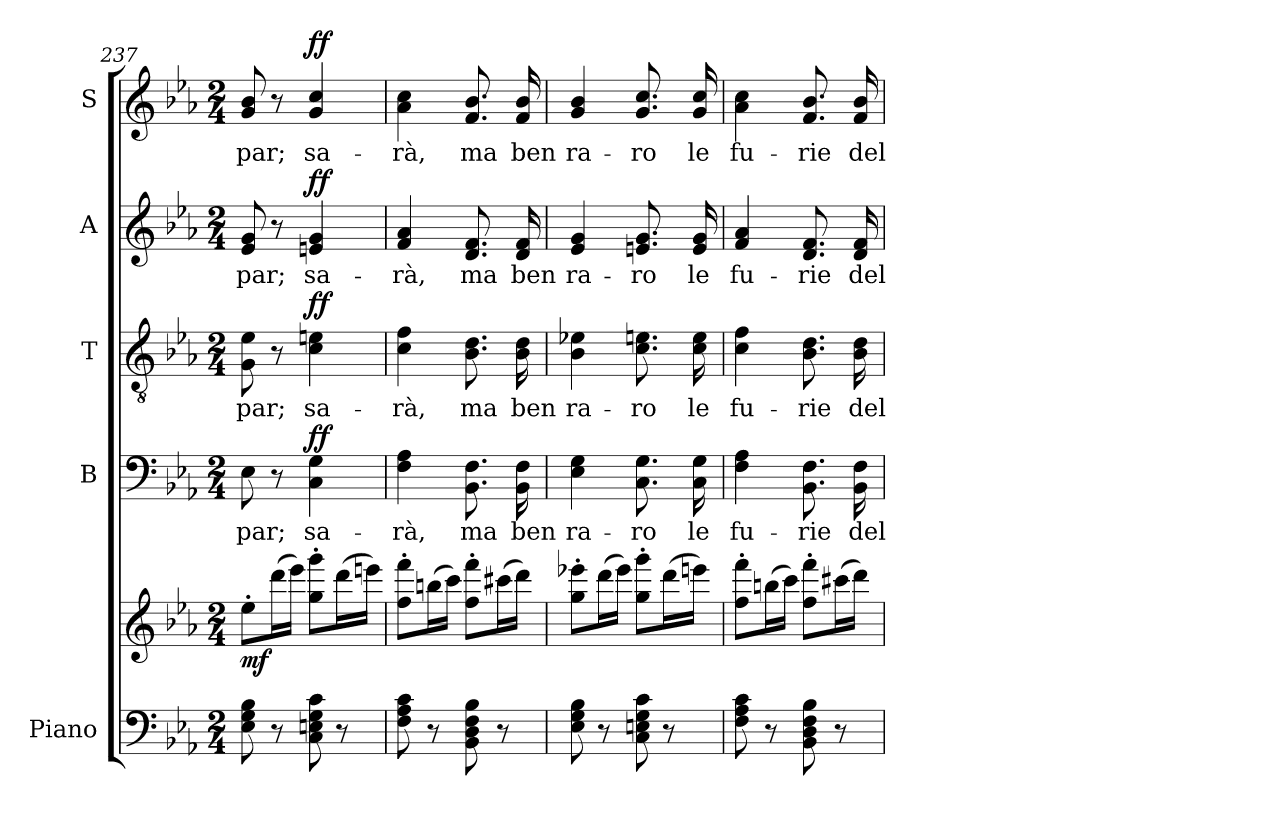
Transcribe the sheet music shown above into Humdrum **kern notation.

**kern	**kern	**dynam	**kern	**text	**dynam	**kern	**text	**dynam	**kern	**text	**dynam	**kern	**text	**dynam
*part5	*part5	*part5	*part4	*part4	*part4	*part3	*part3	*part3	*part2	*part2	*part2	*part1	*part1	*part1
*staff6	*staff5	*staff5/6	*staff4	*staff4	*staff4	*staff3	*staff3	*staff3	*staff2	*staff2	*staff2	*staff1	*staff1	*staff1
*I"Piano	*	*	*I"B	*	*	*I"T	*	*	*I"A	*	*	*I"S	*	*
*I'Pno	*	*	*I'B	*	*	*I'T	*	*	*I'A	*	*	*I'S	*	*
*clefF4	*clefG2	*	*clefF4	*	*	*clefGv2	*	*	*clefG2	*	*	*clefG2	*	*
*k[b-e-a-]	*k[b-e-a-]	*	*k[b-e-a-]	*	*	*k[b-e-a-]	*	*	*k[b-e-a-]	*	*	*k[b-e-a-]	*	*
*M2/4	*M2/4	*	*M2/4	*	*	*M2/4	*	*	*M2/4	*	*	*M2/4	*	*
=237	=237	=237	=237	=237	=237	=237	=237	=237	=237	=237	=237	=237	=237	=237
!	!	!LO:DY:b	!	!LO:LY:b	!	!	!LO:LY:b	!	!	!LO:LY:b	!	!	!LO:LY:b	!
8E-\ 8G\ 8B-\	8ee-'\L	mf	8E-\	-par;	.	8G!\ 8e-\	-par;	.	8e-/ 8g!/	-par;	.	8g!/ 8b-/	-par;	.
8r	(>16ddd\L	.	8r	.	.	8r	.	.	8r	.	.	8r	.	.
.	16eee-\JJ)	.	.	.	.	.	.	.	.	.	.	.	.	.
!	!	!	!	!LO:LY:b	!LO:DY:a	!	!LO:LY:b	!LO:DY:a	!	!LO:LY:b	!LO:DY:a	!	!LO:LY:b	!LO:DY:a
8C\ 8En\ 8G\ 8c\	8gg\' 8ggg\'L	.	4C\ 4G!\	sa-	ff	4c!\ 4en\	sa-	ff	4en/ 4g!/	sa-	ff	4g!/ 4cc/	sa-	ff
8r	(>16ddd\L	.	.	.	.	.	.	.	.	.	.	.	.	.
.	16eeen\JJ)	.	.	.	.	.	.	.	.	.	.	.	.	.
!!LO:LB:g=z
=238	=238	=238	=238	=238	=238	=238	=238	=238	=238	=238	=238	=238	=238	=238
!	!	!	!	!LO:LY:b	!	!	!LO:LY:b	!	!	!LO:LY:b	!	!	!LO:LY:b	!
8F\ 8A-\ 8c\	8ff\' 8fff\'L	.	4F\ 4A-!\	-rà,	.	4c!\ 4f\	-rà,	.	4f/ 4a-!/	-rà,	.	4a-!\ 4cc\	-rà,	.
8r	(>16bbn\L	.	.	.	.	.	.	.	.	.	.	.	.	.
.	16ccc\JJ)	.	.	.	.	.	.	.	.	.	.	.	.	.
!	!	!	!	!LO:LY:b	!	!	!LO:LY:b	!	!	!LO:LY:b	!	!	!LO:LY:b	!
8BB-\ 8D\ 8F\ 8B-\	8ff\' 8fff\'L	.	8.BB-\ 8.F!\	ma	.	8.B-!\ 8.d\	ma	.	8.d/ 8.f!/	ma	.	8.f!/ 8.b-/	ma	.
8r	(>16ccc#X\L	.	.	.	.	.	.	.	.	.	.	.	.	.
!	!	!	!	!LO:LY:b	!	!	!LO:LY:b	!	!	!LO:LY:b	!	!	!LO:LY:b	!
.	16ddd\JJ)	.	16BB-\ 16F!\	ben	.	16B-!\ 16d\	ben	.	16d/ 16f!/	ben	.	16f!/ 16b-/	ben	.
=239	=239	=239	=239	=239	=239	=239	=239	=239	=239	=239	=239	=239	=239	=239
!	!	!	!	!LO:LY:b	!	!	!LO:LY:b	!	!	!LO:LY:b	!	!	!LO:LY:b	!
8E-\ 8G\ 8B-\	8gg\' 8eee-X\'L	.	4E-\ 4G!\	ra-	.	4B-!\ 4e-X\	ra-	.	4e-/ 4g!/	ra-	.	4g!/ 4b-/	ra-	.
8r	(>16ddd\L	.	.	.	.	.	.	.	.	.	.	.	.	.
.	16eee-\JJ)	.	.	.	.	.	.	.	.	.	.	.	.	.
!	!	!	!	!LO:LY:b	!	!	!LO:LY:b	!	!	!LO:LY:b	!	!	!LO:LY:b	!
8C\ 8En\ 8G\ 8c\	8gg\' 8ggg\'L	.	8.C\ 8.G!\	-ro	.	8.c!\ 8.en\	-ro	.	8.en/ 8.g!/	-ro	.	8.g!/ 8.cc/	-ro	.
8r	(>16ddd\L	.	.	.	.	.	.	.	.	.	.	.	.	.
!	!	!	!	!LO:LY:b	!	!	!LO:LY:b	!	!	!LO:LY:b	!	!	!LO:LY:b	!
.	16eeen\JJ)	.	16C\ 16G!\	le	.	16c!\ 16e\	le	.	16e/ 16g!/	le	.	16g!/ 16cc/	le	.
=240	=240	=240	=240	=240	=240	=240	=240	=240	=240	=240	=240	=240	=240	=240
!	!	!	!	!LO:LY:b	!	!	!LO:LY:b	!	!	!LO:LY:b	!	!	!LO:LY:b	!
8F\ 8A-\ 8c\	8ff\' 8fff\'L	.	4F\ 4A-!\	fu-	.	4c!\ 4f\	fu-	.	4f/ 4a-!/	fu-	.	4a-!\ 4cc\	fu-	.
8r	(>16bbn\L	.	.	.	.	.	.	.	.	.	.	.	.	.
.	16ccc\JJ)	.	.	.	.	.	.	.	.	.	.	.	.	.
!	!	!	!	!LO:LY:b	!	!	!LO:LY:b	!	!	!LO:LY:b	!	!	!LO:LY:b	!
8BB-\ 8D\ 8F\ 8B-\	8ff\' 8fff\'L	.	8.BB-\ 8.F!\	-rie	.	8.B-!\ 8.d\	-rie	.	8.d/ 8.f!/	-rie	.	8.f!/ 8.b-/	-rie	.
8r	(>16ccc#X\L	.	.	.	.	.	.	.	.	.	.	.	.	.
!	!	!	!	!LO:LY:b	!	!	!LO:LY:b	!	!	!LO:LY:b	!	!	!LO:LY:b	!
.	16ddd\JJ)	.	16BB-\ 16F!\	del	.	16B-!\ 16d\	del	.	16d/ 16f!/	del	.	16f!/ 16b-/	del	.
=	=	=	=	=	=	=	=	=	=	=	=	=	=	=
*-	*-	*-	*-	*-	*-	*-	*-	*-	*-	*-	*-	*-	*-	*-
